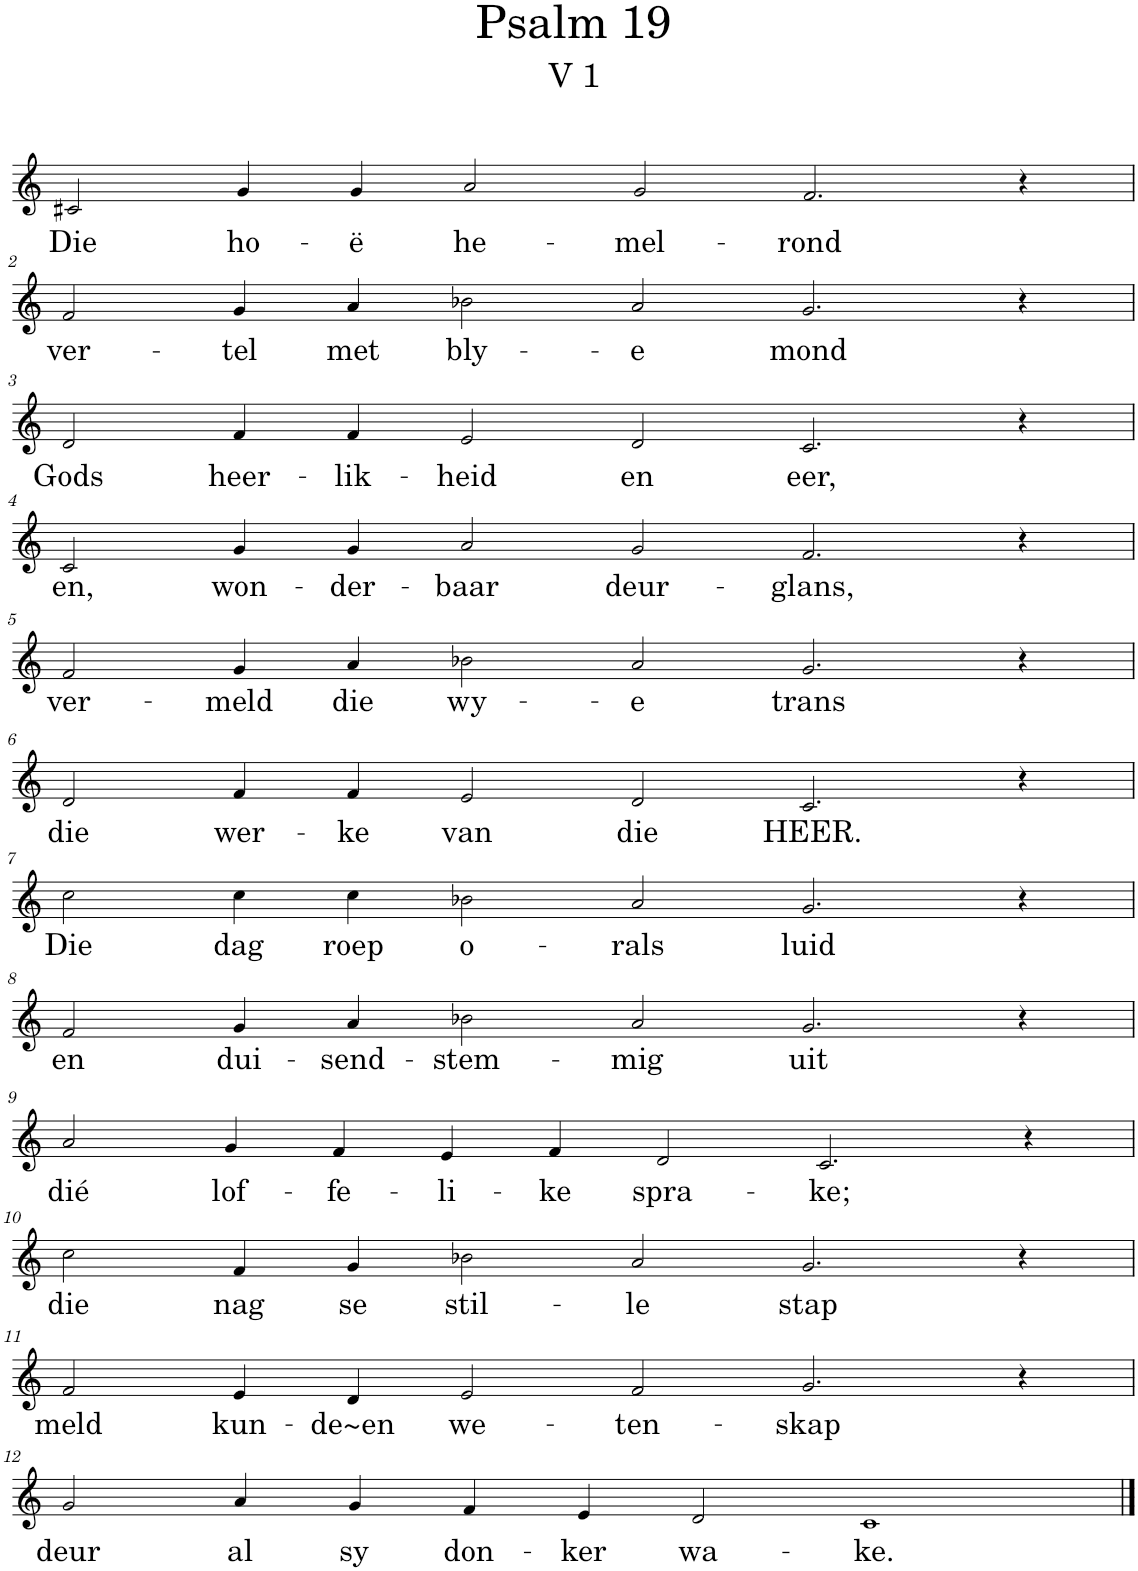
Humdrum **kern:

**kern	**text
*part1	*part1
*staff1	*staff1
*I"Pipe Organ	*
*I'Org.	*
*clefG2	*
*k[]	*
*M12/4	*
=1	=1
!	!LO:LY:b
2c#X/	Die
!	!LO:LY:b
4g/	ho-
!	!LO:LY:b
4g/	-ë
!	!LO:LY:b
2a/	he-
!	!LO:LY:b
2g/	-mel-
!	!LO:LY:b
2.f/	-rond
4r	.
!!LO:LB:g=z
=2	=2
!	!LO:LY:b
2f/	ver-
!	!LO:LY:b
4g/	-tel
!	!LO:LY:b
4a/	met
!	!LO:LY:b
2b-X\	bly-
!	!LO:LY:b
2a/	-e
!	!LO:LY:b
2.g/	mond
4r	.
!!LO:LB:g=z
=3	=3
!	!LO:LY:b
2d/	Gods
!	!LO:LY:b
4f/	heer-
!	!LO:LY:b
4f/	-lik-
!	!LO:LY:b
2e/	-heid
!	!LO:LY:b
2d/	en
!	!LO:LY:b
2.c/	eer,
4r	.
!!LO:LB:g=z
=4	=4
!	!LO:LY:b
2c/	en,
!	!LO:LY:b
4g/	won-
!	!LO:LY:b
4g/	-der-
!	!LO:LY:b
2a/	-baar
!	!LO:LY:b
2g/	deur-
!	!LO:LY:b
2.f/	-glans,
4r	.
!!LO:LB:g=z
=5	=5
!	!LO:LY:b
2f/	ver-
!	!LO:LY:b
4g/	-meld
!	!LO:LY:b
4a/	die
!	!LO:LY:b
2b-X\	wy-
!	!LO:LY:b
2a/	-e
!	!LO:LY:b
2.g/	trans
4r	.
!!LO:LB:g=z
=6	=6
!	!LO:LY:b
2d/	die
!	!LO:LY:b
4f/	wer-
!	!LO:LY:b
4f/	-ke
!	!LO:LY:b
2e/	van
!	!LO:LY:b
2d/	die
!	!LO:LY:b
2.c/	HEER.
4r	.
!!LO:LB:g=z
=7	=7
!	!LO:LY:b
2cc\	Die
!	!LO:LY:b
4cc\	dag
!	!LO:LY:b
4cc\	roep
!	!LO:LY:b
2b-X\	o-
!	!LO:LY:b
2a/	-rals
!	!LO:LY:b
2.g/	luid
4r	.
!!LO:LB:g=z
=8	=8
!	!LO:LY:b
2f/	en
!	!LO:LY:b
4g/	dui-
!	!LO:LY:b
4a/	-send-
!	!LO:LY:b
2b-X\	-stem-
!	!LO:LY:b
2a/	-mig
!	!LO:LY:b
2.g/	uit
4r	.
!!LO:LB:g=z
=9	=9
!	!LO:LY:b
2a/	dié
!	!LO:LY:b
4g/	lof-
!	!LO:LY:b
4f/	-fe-
!	!LO:LY:b
4e/	-li-
!	!LO:LY:b
4f/	-ke
!	!LO:LY:b
2d/	spra-
!	!LO:LY:b
2.c/	-ke;
4r	.
!!LO:LB:g=z
=10	=10
!	!LO:LY:b
2cc\	die
!	!LO:LY:b
4f/	nag
!	!LO:LY:b
4g/	se
!	!LO:LY:b
2b-X\	stil-
!	!LO:LY:b
2a/	-le
!	!LO:LY:b
2.g/	stap
4r	.
!!LO:LB:g=z
=11	=11
!	!LO:LY:b
2f/	meld
!	!LO:LY:b
4e/	kun-
!	!LO:LY:b
4d/	-de~en
!	!LO:LY:b
2e/	we-
!	!LO:LY:b
2f/	-ten-
!	!LO:LY:b
2.g/	-skap
4r	.
!!LO:LB:g=z
=12	=12
!	!LO:LY:b
2g/	deur
!	!LO:LY:b
4a/	al
!	!LO:LY:b
4g/	sy
!	!LO:LY:b
4f/	don-
!	!LO:LY:b
4e/	-ker
!	!LO:LY:b
2d/	wa-
!	!LO:LY:b
1c	-ke.
==	==
*-	*-
